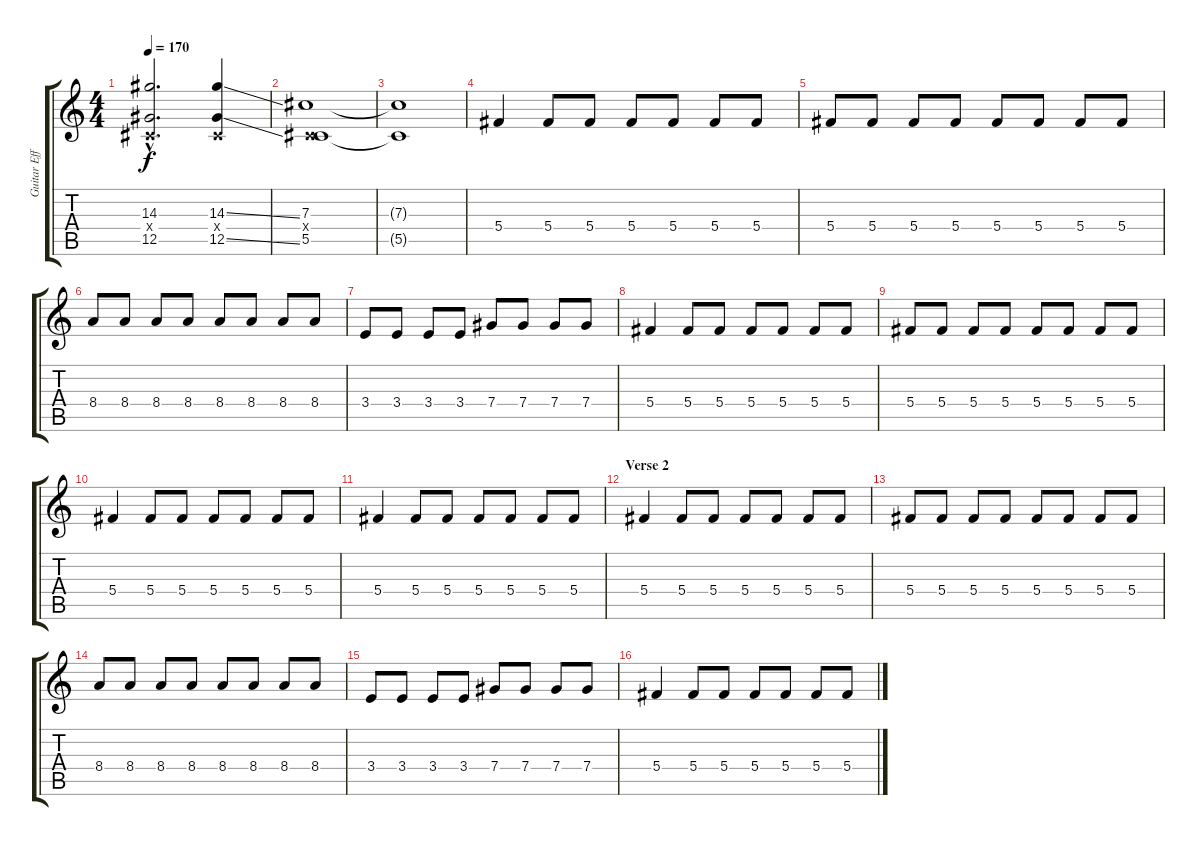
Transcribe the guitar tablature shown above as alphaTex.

\track ("Guitar Effect (Jade)" "Guitar Eff") {instrument overdrivenguitar}
\staff {score tabs}
\tuning (Eb4 Bb3 Gb3 Db3 Ab2 Eb2) {hide}
\ts (4 4)
\tempo 170
\clef g2
\ks c
(14.3{hac} 0.4{hac x} 12.5{hac}).2{d dy f} (14.3{ss} 0.4{x} 12.5{ss}).4 |
(7.3 0.4{x} 5.5).1 |
(7.3{t} 5.5{t}).1 |
5.4.4 5.4.8 5.4.8 5.4.8 5.4.8 5.4.8 5.4.8 |
5.4.8 5.4.8 5.4.8 5.4.8 5.4.8 5.4.8 5.4.8 5.4.8 |
8.4.8 8.4.8 8.4.8 8.4.8 8.4.8 8.4.8 8.4.8 8.4.8 |
3.4.8 3.4.8 3.4.8 3.4.8 7.4.8 7.4.8 7.4.8 7.4.8 |
5.4.4 5.4.8 5.4.8 5.4.8 5.4.8 5.4.8 5.4.8 |
5.4.8 5.4.8 5.4.8 5.4.8 5.4.8 5.4.8 5.4.8 5.4.8 |
5.4.4 5.4.8 5.4.8 5.4.8 5.4.8 5.4.8 5.4.8 |
5.4.4 5.4.8 5.4.8 5.4.8 5.4.8 5.4.8 5.4.8 |
\section ("" "Verse 2")
5.4.4 5.4.8 5.4.8 5.4.8 5.4.8 5.4.8 5.4.8 |
5.4.8 5.4.8 5.4.8 5.4.8 5.4.8 5.4.8 5.4.8 5.4.8 |
8.4.8 8.4.8 8.4.8 8.4.8 8.4.8 8.4.8 8.4.8 8.4.8 |
3.4.8 3.4.8 3.4.8 3.4.8 7.4.8 7.4.8 7.4.8 7.4.8 |
5.4.4 5.4.8 5.4.8 5.4.8 5.4.8 5.4.8 5.4.8
